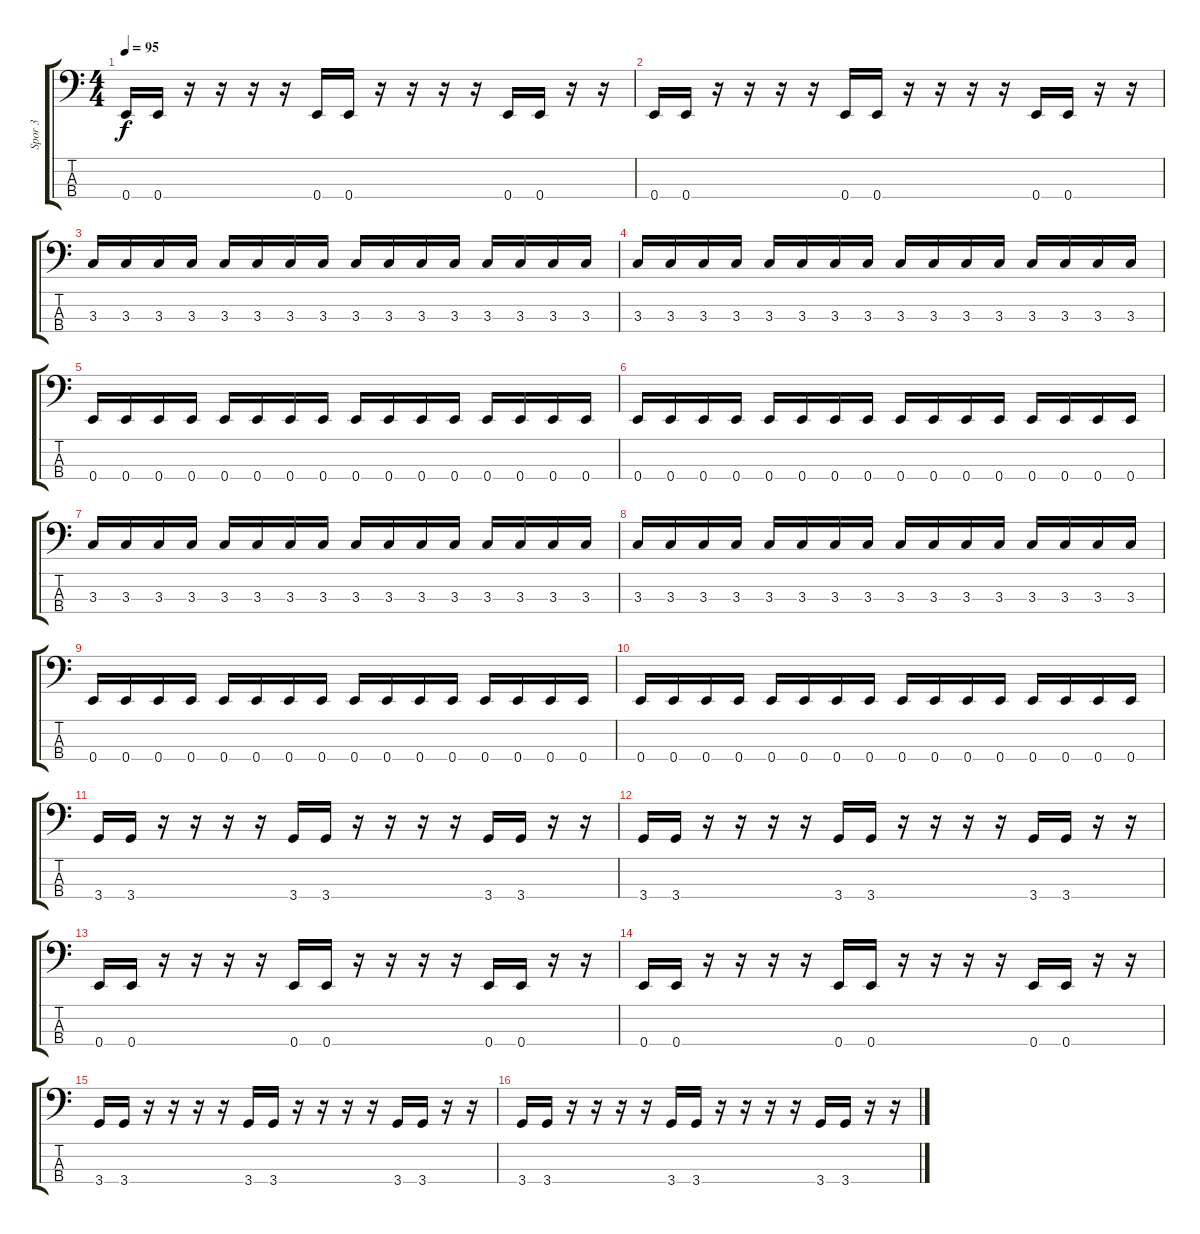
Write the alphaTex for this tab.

\track ("Spor 3" "Spor 3") {instrument electricbassfinger}
\staff {score tabs}
\tuning (G2 D2 A1 E1) {hide}
\ts (4 4)
\tempo 95
\clef f4
\ks c
0.4.16{dy f} 0.4.16 r.16 r.16 r.16 r.16 0.4.16 0.4.16 r.16 r.16 r.16 r.16 0.4.16 0.4.16 r.16 r.16 |
0.4.16 0.4.16 r.16 r.16 r.16 r.16 0.4.16 0.4.16 r.16 r.16 r.16 r.16 0.4.16 0.4.16 r.16 r.16 |
3.3.16 3.3.16 3.3.16 3.3.16 3.3.16 3.3.16 3.3.16 3.3.16 3.3.16 3.3.16 3.3.16 3.3.16 3.3.16 3.3.16 3.3.16 3.3.16 |
3.3.16 3.3.16 3.3.16 3.3.16 3.3.16 3.3.16 3.3.16 3.3.16 3.3.16 3.3.16 3.3.16 3.3.16 3.3.16 3.3.16 3.3.16 3.3.16 |
0.4.16 0.4.16 0.4.16 0.4.16 0.4.16 0.4.16 0.4.16 0.4.16 0.4.16 0.4.16 0.4.16 0.4.16 0.4.16 0.4.16 0.4.16 0.4.16 |
0.4.16 0.4.16 0.4.16 0.4.16 0.4.16 0.4.16 0.4.16 0.4.16 0.4.16 0.4.16 0.4.16 0.4.16 0.4.16 0.4.16 0.4.16 0.4.16 |
3.3.16 3.3.16 3.3.16 3.3.16 3.3.16 3.3.16 3.3.16 3.3.16 3.3.16 3.3.16 3.3.16 3.3.16 3.3.16 3.3.16 3.3.16 3.3.16 |
3.3.16 3.3.16 3.3.16 3.3.16 3.3.16 3.3.16 3.3.16 3.3.16 3.3.16 3.3.16 3.3.16 3.3.16 3.3.16 3.3.16 3.3.16 3.3.16 |
0.4.16 0.4.16 0.4.16 0.4.16 0.4.16 0.4.16 0.4.16 0.4.16 0.4.16 0.4.16 0.4.16 0.4.16 0.4.16 0.4.16 0.4.16 0.4.16 |
0.4.16 0.4.16 0.4.16 0.4.16 0.4.16 0.4.16 0.4.16 0.4.16 0.4.16 0.4.16 0.4.16 0.4.16 0.4.16 0.4.16 0.4.16 0.4.16 |
3.4.16 3.4.16 r.16 r.16 r.16 r.16 3.4.16 3.4.16 r.16 r.16 r.16 r.16 3.4.16 3.4.16 r.16 r.16 |
3.4.16 3.4.16 r.16 r.16 r.16 r.16 3.4.16 3.4.16 r.16 r.16 r.16 r.16 3.4.16 3.4.16 r.16 r.16 |
0.4.16 0.4.16 r.16 r.16 r.16 r.16 0.4.16 0.4.16 r.16 r.16 r.16 r.16 0.4.16 0.4.16 r.16 r.16 |
0.4.16 0.4.16 r.16 r.16 r.16 r.16 0.4.16 0.4.16 r.16 r.16 r.16 r.16 0.4.16 0.4.16 r.16 r.16 |
3.4.16 3.4.16 r.16 r.16 r.16 r.16 3.4.16 3.4.16 r.16 r.16 r.16 r.16 3.4.16 3.4.16 r.16 r.16 |
3.4.16 3.4.16 r.16 r.16 r.16 r.16 3.4.16 3.4.16 r.16 r.16 r.16 r.16 3.4.16 3.4.16 r.16 r.16
